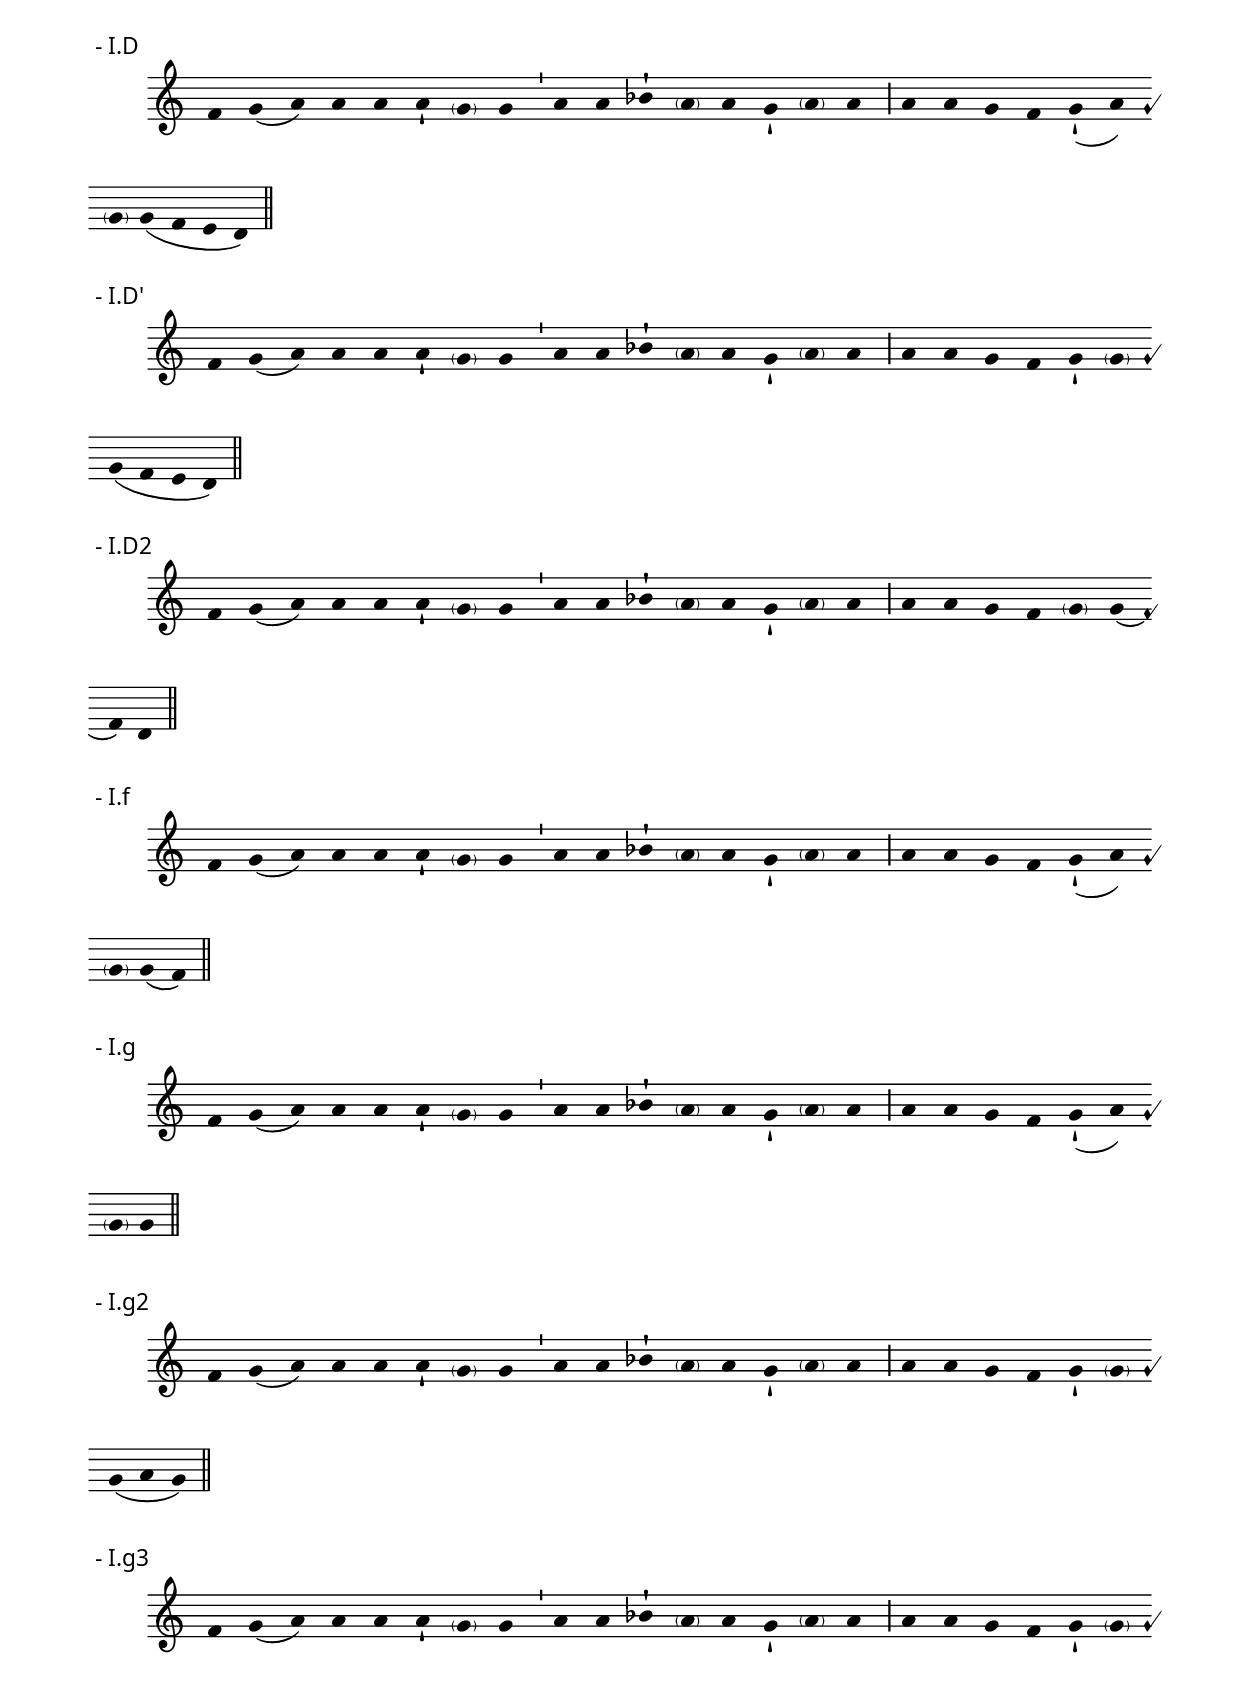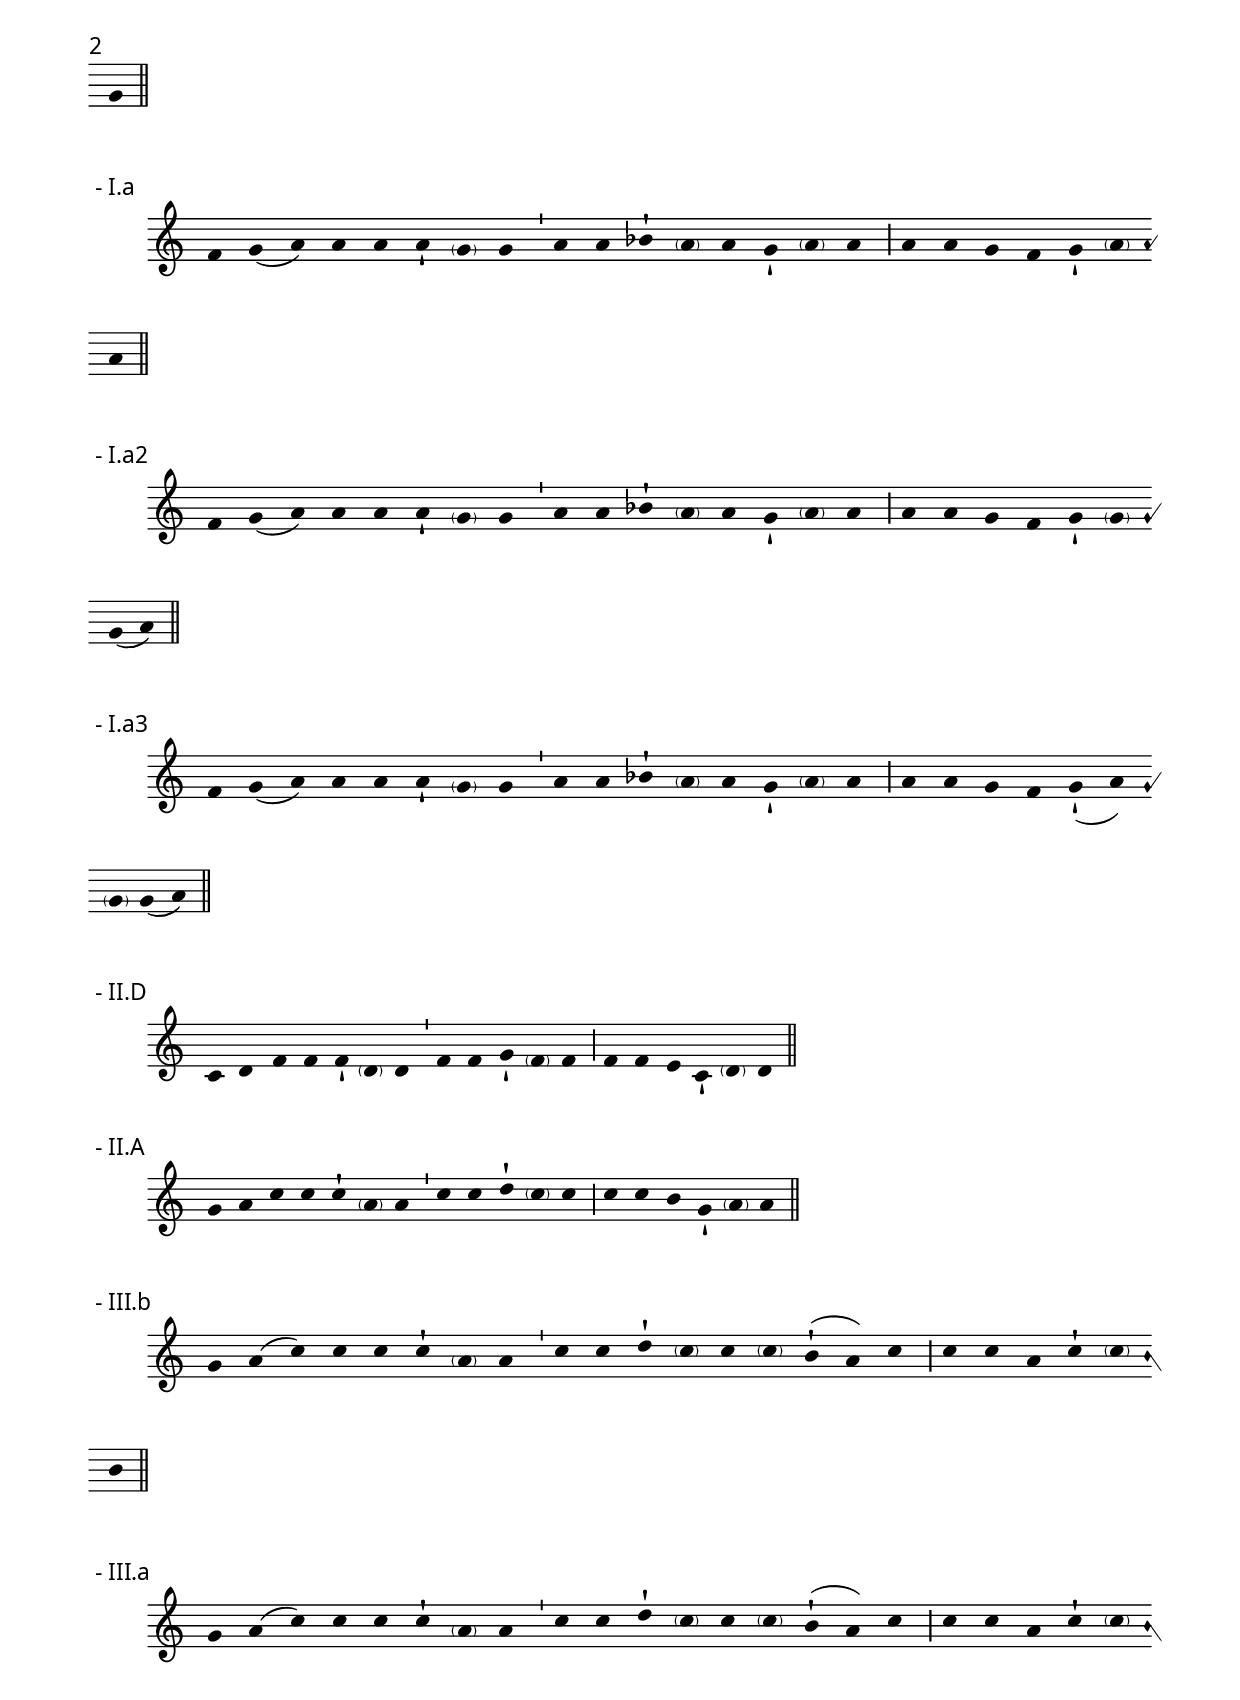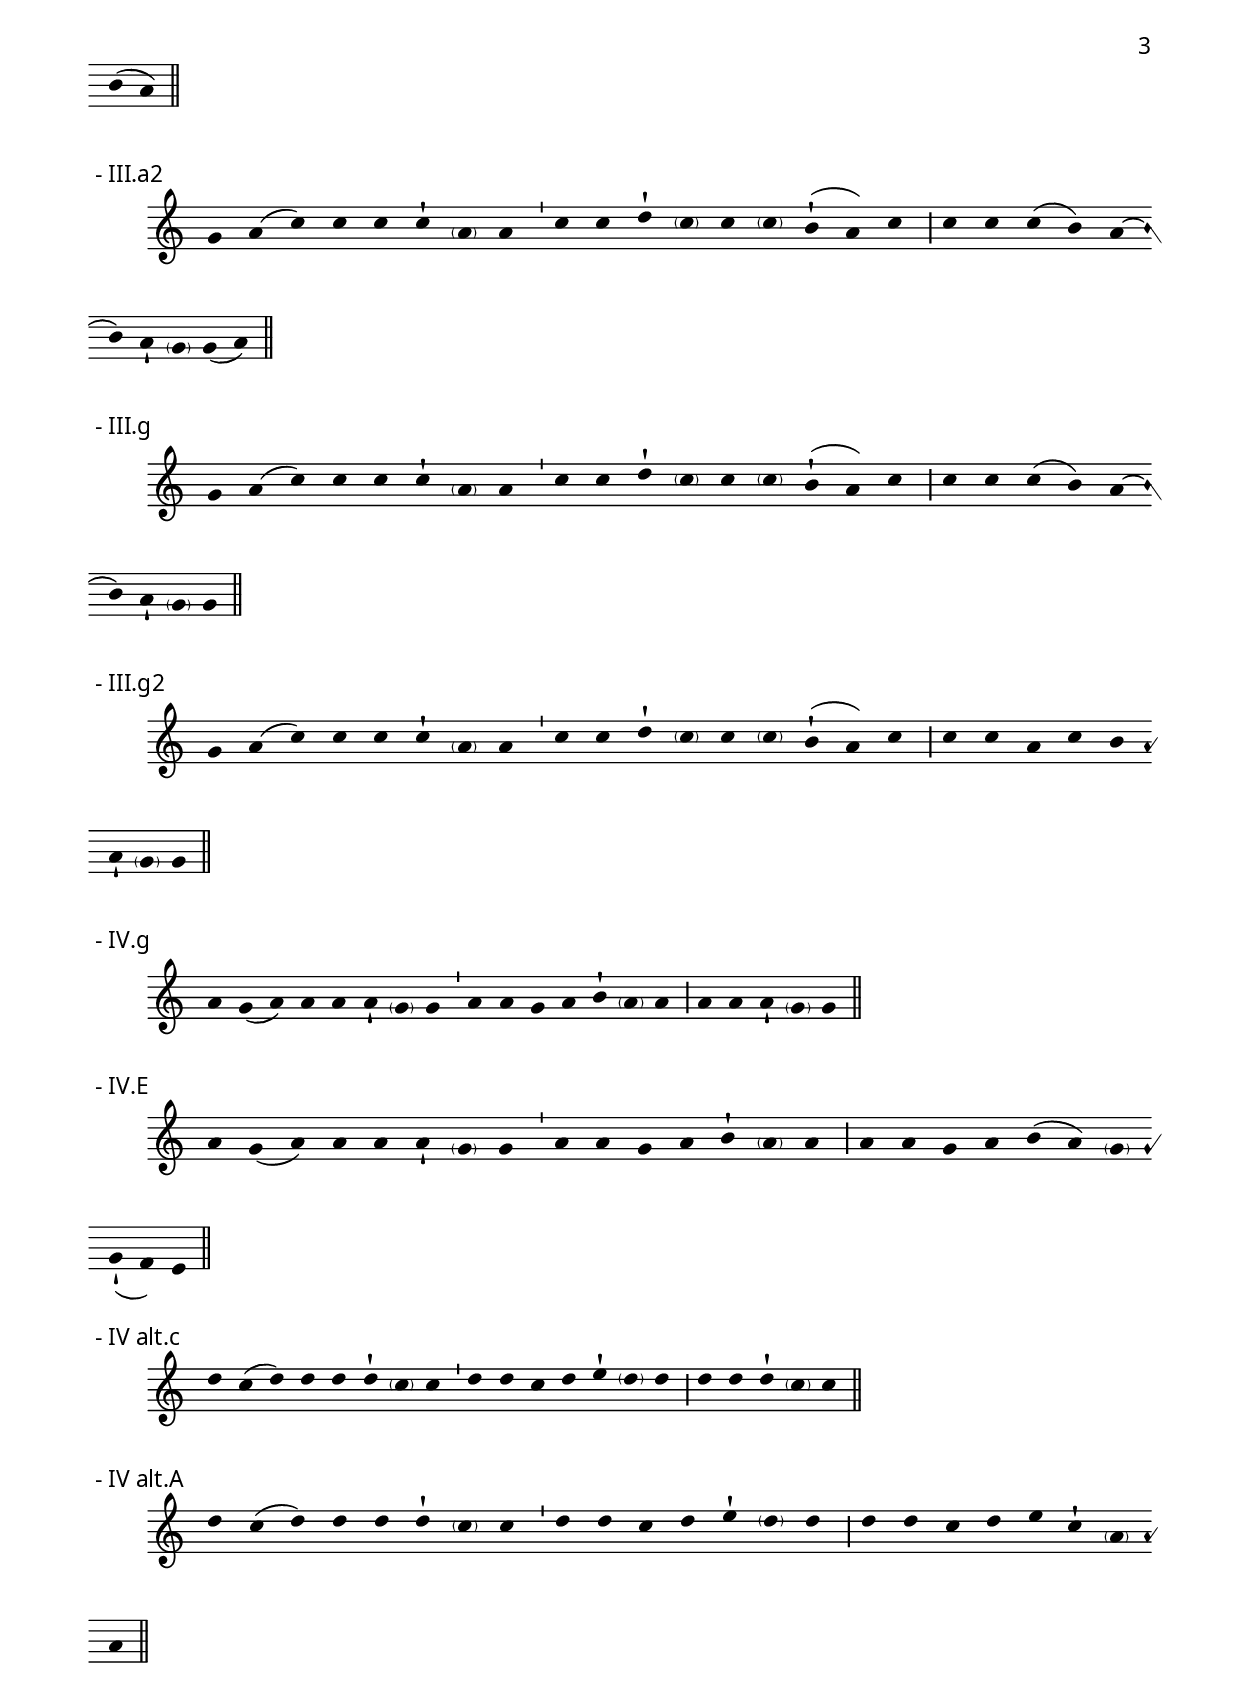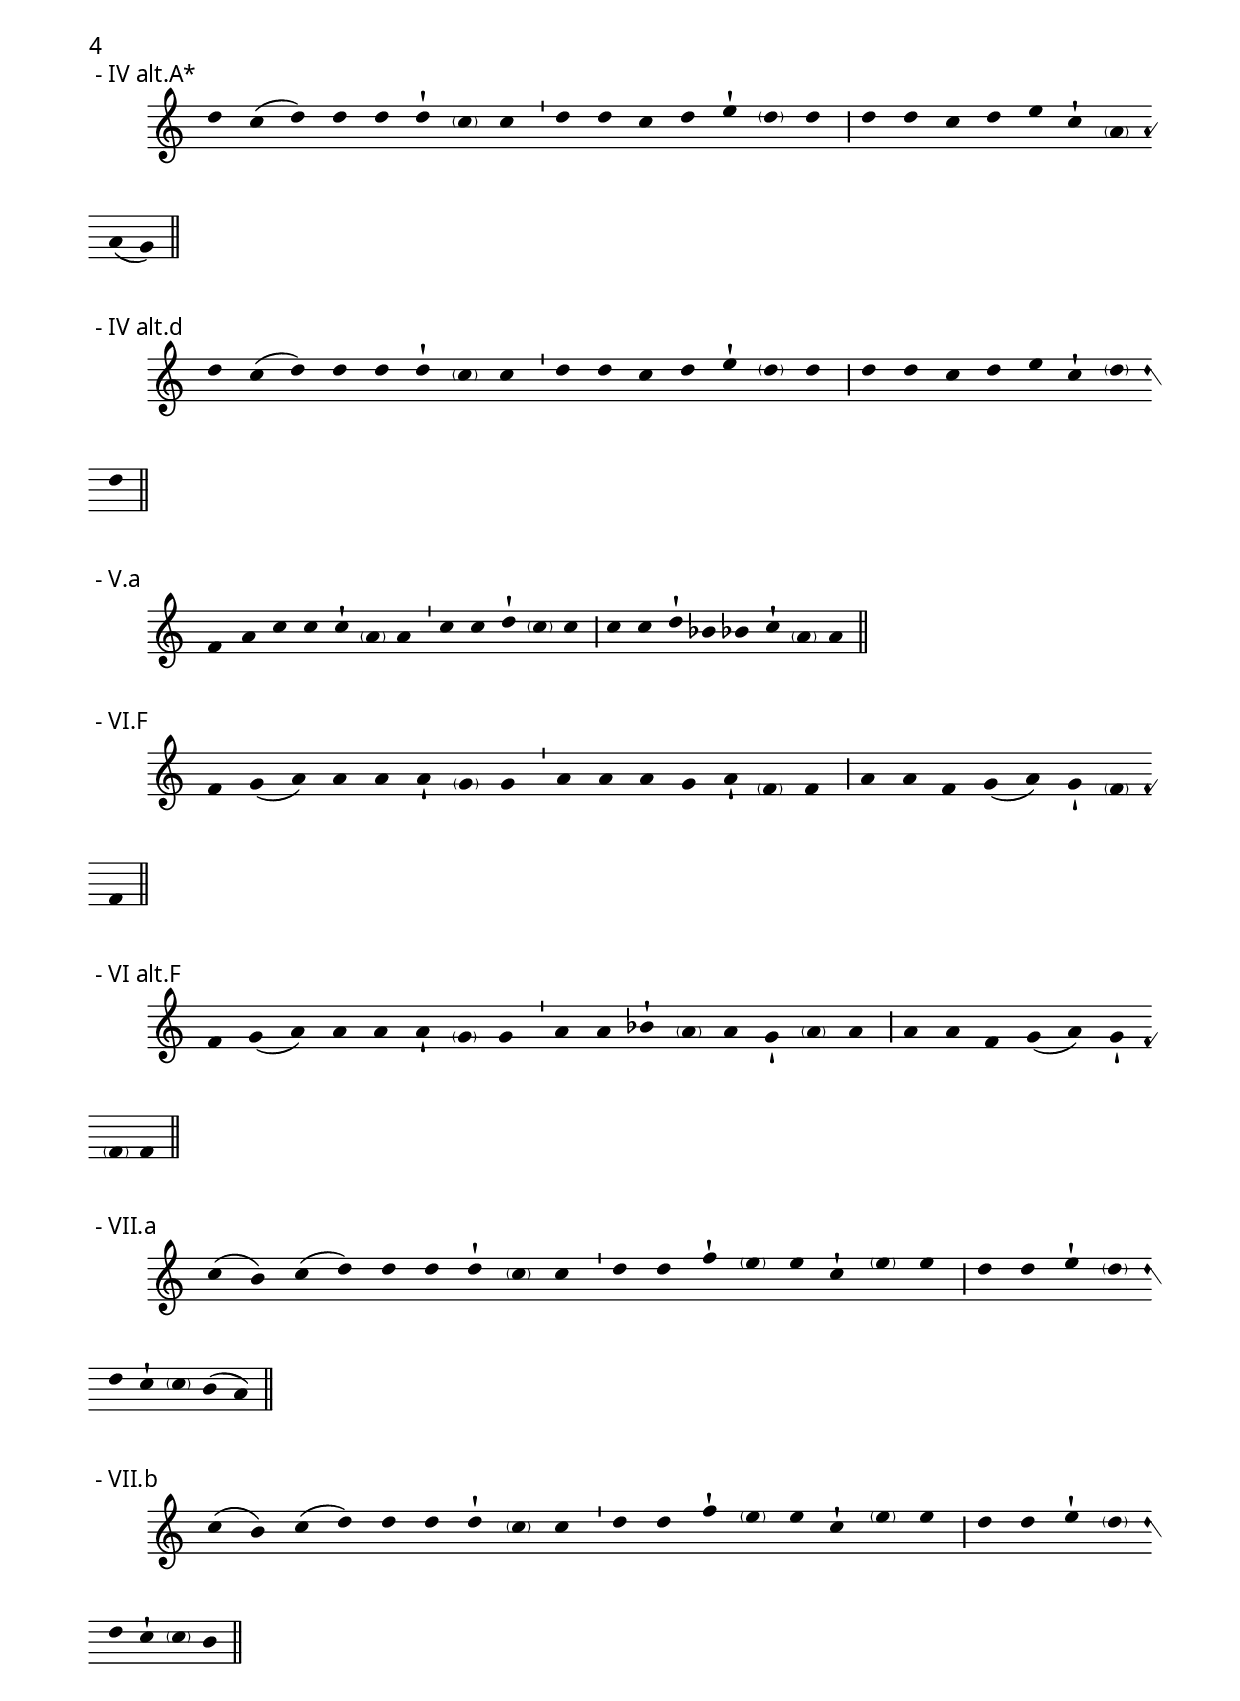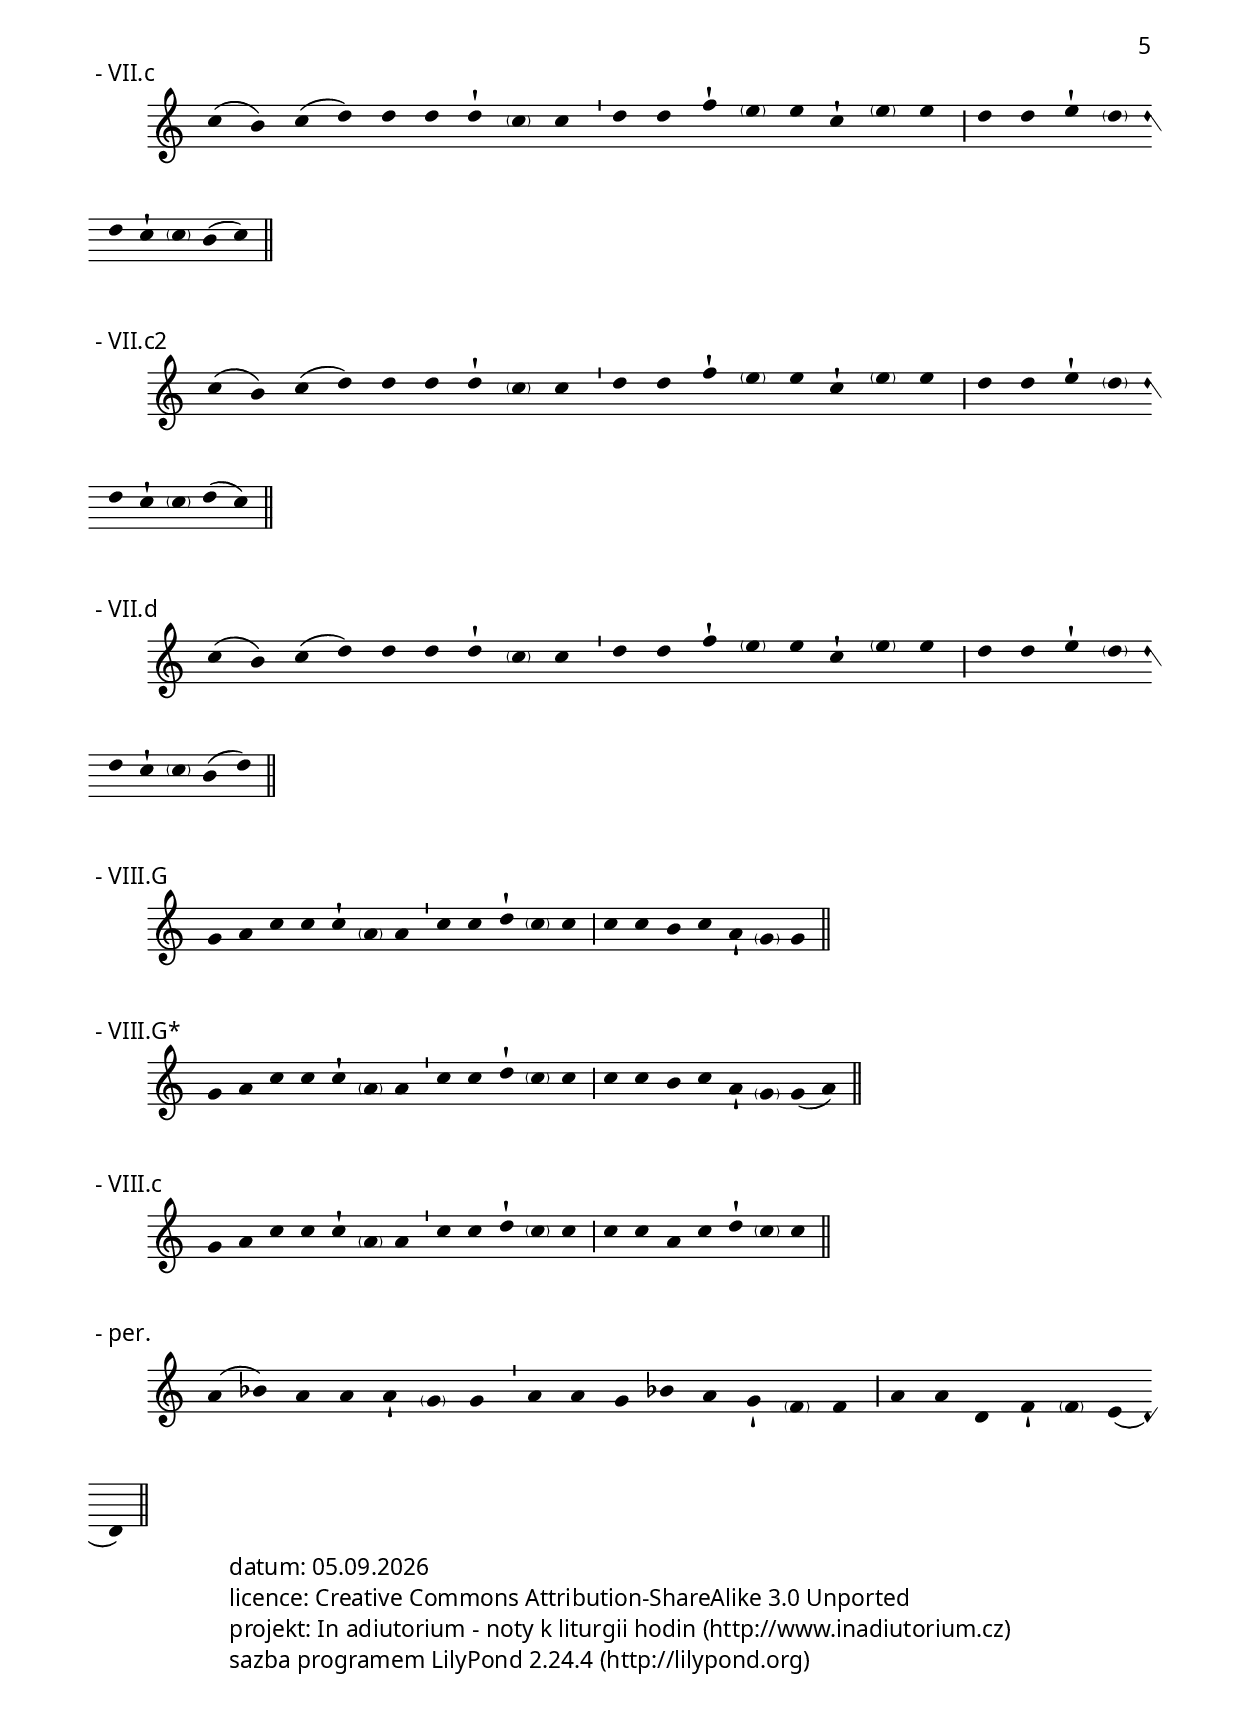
\version "2.19.4"
\include "spolecne.ly"

\score{
  \relative c' {
    \choralniRezim
    f4 g( a)
    a4 a a-! \parenthesize g g \barMin
    a4 a bes-! \parenthesize a a g-! \parenthesize a a \barMaior
    a4 a g f g(-! a) \parenthesize g g( f e d) \barFinalis
  }
  \header {
    modus = "I"
    differentia = "D"
    id = "I-D"
    piece = \markup\sestavTitulekBezZalmu
  }
}
\score{
  \relative c' {
    \choralniRezim
    f4 g( a)
    a4 a a-! \parenthesize g g \barMin
    a4 a bes-! \parenthesize a a g-! \parenthesize a a \barMaior
    a4 a g f g-! \parenthesize g g( f e d) \barFinalis
  }
  \header {
    modus = "I"
    differentia = "D'"
    id = "I-D'"
    piece = \markup\sestavTitulekBezZalmu
  }
}
\score{
  \relative c' {
    \choralniRezim
    f4 g( a)
    a4 a a-! \parenthesize g g \barMin
    a4 a bes-! \parenthesize a a g-! \parenthesize a a \barMaior
    a4 a g f \parenthesize g g( f) d \barFinalis
  }
  \header {
    modus = "I"
    differentia = "D2"
    id = "I-D2"
    piece = \markup\sestavTitulekBezZalmu
  }
}
\score{
  \relative c' {
    \choralniRezim
    f4 g( a)
    a4 a a-! \parenthesize g g \barMin
    a4 a bes-! \parenthesize a a g-! \parenthesize a a \barMaior
    a4 a g f g(-! a) \parenthesize g g( f) \barFinalis
  }
  \header {
    modus = "I"
    differentia = "f"
    id = "I-f"
    piece = \markup\sestavTitulekBezZalmu
  }
}
\score{
  \relative c' {
    \choralniRezim
    f4 g( a)
    a4 a a-! \parenthesize g g \barMin
    a4 a bes-! \parenthesize a a g-! \parenthesize a a \barMaior
    a4 a g f g(-! a) \parenthesize g g \barFinalis
  }
  \header {
    modus = "I"
    differentia = "g"
    id = "I-g"
    piece = \markup\sestavTitulekBezZalmu
  }
}
\score{
  \relative c' {
    \choralniRezim
    f4 g( a)
    a4 a a-! \parenthesize g g \barMin
    a4 a bes-! \parenthesize a a g-! \parenthesize a a \barMaior
    a4 a g f g-! \parenthesize g g( a g) \barFinalis
  }
  \header {
    modus = "I"
    differentia = "g2"
    id = "I-g2"
    piece = \markup\sestavTitulekBezZalmu
  }
}
\score{
  \relative c' {
    \choralniRezim
    f4 g( a)
    a4 a a-! \parenthesize g g \barMin
    a4 a bes-! \parenthesize a a g-! \parenthesize a a \barMaior
    a4 a g f g-! \parenthesize g g \barFinalis
  }
  \header {
    modus = "I"
    differentia = "g3"
    id = "I-g3"
    piece = \markup\sestavTitulekBezZalmu
  }
}
\score{
  \relative c' {
    \choralniRezim
    f4 g( a)
    a4 a a-! \parenthesize g g \barMin
    a4 a bes-! \parenthesize a a g-! \parenthesize a a \barMaior
    a4 a g f g-! \parenthesize a a \barFinalis
  }
  \header {
    modus = "I"
    differentia = "a"
    id = "I-a"
    piece = \markup\sestavTitulekBezZalmu
  }
}
\score{
  \relative c' {
    \choralniRezim
    f4 g( a)
    a4 a a-! \parenthesize g g \barMin
    a4 a bes-! \parenthesize a a g-! \parenthesize a a \barMaior
    a4 a g f g-! \parenthesize g g( a) \barFinalis
  }
  \header {
    modus = "I"
    differentia = "a2"
    id = "I-a2"
    piece = \markup\sestavTitulekBezZalmu
  }
}
\score{
  \relative c' {
    \choralniRezim
    f4 g( a)
    a4 a a-! \parenthesize g g \barMin
    a4 a bes-! \parenthesize a a g-! \parenthesize a a \barMaior
    a4 a g f g(-! a) \parenthesize g g( a) \barFinalis
  }
  \header {
    modus = "I"
    differentia = "a3"
    id = "I-a3"
    piece = \markup\sestavTitulekBezZalmu
  }
}

\score{
  \relative c' {
    \choralniRezim
    c4 d
    f4 f f-! \parenthesize d d \barMin
    f4 f g-! \parenthesize f f \barMaior
    f4 f e c-! \parenthesize d d \barFinalis
  }
  \header {
    modus = "II"
    differentia = "D"
    id = "II-D"
    piece = \markup\sestavTitulekBezZalmu
  }
}

\score{
  \relative c'' {
    \choralniRezim
    g4 a
    c4 c c-! \parenthesize a a \barMin
    c4 c d-! \parenthesize c c \barMaior
    c4 c b g-! \parenthesize a a \barFinalis
  }
  \header {
    modus = "II"
    differentia = "A"
    id = "II-A"
    piece = \markup\sestavTitulekBezZalmu
  }
}

\score{
  \relative c'' {
    \choralniRezim
    g4 a( c)
    c4 c c-! \parenthesize a a \barMin
    c4 c d-! \parenthesize c c \parenthesize c b(-! a) c \barMaior
    c4 c a c-! \parenthesize c b \barFinalis
  }
  \header {
    modus = "III"
    differentia = "b"
    id = "III-b"
    piece = \markup\sestavTitulekBezZalmu
  }
}
\score{
  \relative c'' {
    \choralniRezim
    g4 a( c)
    c4 c c-! \parenthesize a a \barMin
    c4 c d-! \parenthesize c c \parenthesize c b(-! a) c \barMaior
    c4 c a c-! \parenthesize c b( a) \barFinalis
  }
  \header {
    modus = "III"
    differentia = "a"
    id = "III-a"
    piece = \markup\sestavTitulekBezZalmu
  }
}
\score{
  \relative c'' {
    \choralniRezim
    g4 a( c)
    c4 c c-! \parenthesize a a \barMin
    c4 c d-! \parenthesize c c \parenthesize c b(-! a) c \barMaior
    c4 c c( b) a( b) a-! \parenthesize g g( a) \barFinalis
  }
  \header {
    modus = "III"
    differentia = "a2"
    id = "III-a2"
    piece = \markup\sestavTitulekBezZalmu
  }
}
\score{
  \relative c'' {
    \choralniRezim
    g4 a( c)
    c4 c c-! \parenthesize a a \barMin
    c4 c d-! \parenthesize c c \parenthesize c b(-! a) c \barMaior
    c4 c c( b) a( b) a-! \parenthesize g g \barFinalis
  }
  \header {
    modus = "III"
    differentia = "g"
    id = "III-g"
    piece = \markup\sestavTitulekBezZalmu
  }
}
\score{
  \relative c'' {
    \choralniRezim
    g4 a( c)
    c4 c c-! \parenthesize a a \barMin
    c4 c d-! \parenthesize c c \parenthesize c b(-! a) c \barMaior
    c4 c a c b a-! \parenthesize g g \barFinalis
  }
  \header {
    modus = "III"
    differentia = "g2"
    id = "III-g2"
    piece = \markup\sestavTitulekBezZalmu
  }
}

\score{
  \relative c'' {
    \choralniRezim
    a4 g( a)
    a4 a a-! \parenthesize g g \barMin
    a4 a g a b-! \parenthesize a a \barMaior
    a4 a a-! \parenthesize g g \barFinalis
  }
  \header {
    modus = "IV"
    differentia = "g"
    id = "IV-g"
    piece = \markup\sestavTitulekBezZalmu
  }
}
\score{
  \relative c'' {
    \choralniRezim
    a4 g( a)
    a4 a a-! \parenthesize g g \barMin
    a4 a g a b-! \parenthesize a a \barMaior
    a4 a g a b( a) \parenthesize g g(-! f) e \barFinalis
  }
  \header {
    modus = "IV"
    differentia = "E"
    id = "IV-E"
    piece = \markup\sestavTitulekBezZalmu
  }
}

\score{
  \relative c'' {
    \choralniRezim
    d4 c( d)
    d4 d d-! \parenthesize c c \barMin
    d4 d c d e-! \parenthesize d d \barMaior
    d4 d d-! \parenthesize c c \barFinalis
  }
  \header {
    modus = "IV alt"
    differentia = "c"
    id = "IValt-c"
    piece = \markup\sestavTitulekBezZalmu
  }
}
\score{
  \relative c'' {
    \choralniRezim
    d4 c( d)
    d4 d d-! \parenthesize c c \barMin
    d4 d c d e-! \parenthesize d d \barMaior
    d4 d c d e c-! \parenthesize a a \barFinalis
  }
  \header {
    modus = "IV alt"
    differentia = "A"
    id = "IValt-A"
    piece = \markup\sestavTitulekBezZalmu
  }
}
\score{
  \relative c'' {
    \choralniRezim
    d4 c( d)
    d4 d d-! \parenthesize c c \barMin
    d4 d c d e-! \parenthesize d d \barMaior
    d4 d c d e c-! \parenthesize a a( g) \barFinalis
  }
  \header {
    modus = "IV alt"
    differentia = "A*"
    id = "IValt-A*"
    piece = \markup\sestavTitulekBezZalmu
  }
}
\score{
  \relative c'' {
    \choralniRezim
    d4 c( d)
    d4 d d-! \parenthesize c c \barMin
    d4 d c d e-! \parenthesize d d \barMaior
    d4 d c d e c-! \parenthesize d d \barFinalis
  }
  \header {
    modus = "IV alt"
    differentia = "d"
    id = "IValt-d"
    piece = \markup\sestavTitulekBezZalmu
  }
}

\score{
  \relative c' {
    \choralniRezim
    f4 a
    c4 c c-! \parenthesize a a \barMin
    c4 c d-! \parenthesize c c \barMaior
    c4 c d-! {bes} bes c-! \parenthesize a a \barFinalis
  }
  \header {
    modus = "V"
    differentia = "a"
    id = "V-a"
    piece = \markup\sestavTitulekBezZalmu
  }
}

\score{
  \relative c' {
    \choralniRezim
    f4 g( a)
    a4 a a-! \parenthesize g g \barMin
    a4 a a g a-! \parenthesize f f \barMaior
    a4 a f g( a) g-! \parenthesize f f \barFinalis
  }
  \header {
    modus = "VI"
    differentia = "F"
    id = "VI-F"
    piece = \markup\sestavTitulekBezZalmu
  }
}

\score{
  \relative c' {
    \choralniRezim
    f4 g( a)
    a4 a a-! \parenthesize g g \barMin
    a4 a bes-! \parenthesize a a g-! \parenthesize a a \barMaior
    a4 a f g( a) g-! \parenthesize f f \barFinalis
  }
  \header {
    modus = "VI alt"
    differentia = "F"
    id = "VI alt-F"
    piece = \markup\sestavTitulekBezZalmu
  }
}

\score{
  \relative c'' {
    \choralniRezim
    c4( b) c( d)
    d4 d d-! \parenthesize c c \barMin
    d4 d f-! \parenthesize e e c-! \parenthesize e e \barMaior
    d4 d e-! \parenthesize d d c-! \parenthesize c b( a) \barFinalis
  }
  \header {
    modus = "VII"
    differentia = "a"
    id = "VII-a"
    piece = \markup\sestavTitulekBezZalmu
  }
}
\score{
  \relative c'' {
    \choralniRezim
    c4( b) c( d)
    d4 d d-! \parenthesize c c \barMin
    d4 d f-! \parenthesize e e c-! \parenthesize e e \barMaior
    d4 d e-! \parenthesize d d c-! \parenthesize c b \barFinalis
  }
  \header {
    modus = "VII"
    differentia = "b"
    id = "VII-b"
    piece = \markup\sestavTitulekBezZalmu
  }
}
\score{
  \relative c'' {
    \choralniRezim
    c4( b) c( d)
    d4 d d-! \parenthesize c c \barMin
    d4 d f-! \parenthesize e e c-! \parenthesize e e \barMaior
    d4 d e-! \parenthesize d d c-! \parenthesize c b( c) \barFinalis
  }
  \header {
    modus = "VII"
    differentia = "c"
    id = "VII-c"
    piece = \markup\sestavTitulekBezZalmu
  }
}
\score{
  \relative c'' {
    \choralniRezim
    c4( b) c( d)
    d4 d d-! \parenthesize c c \barMin
    d4 d f-! \parenthesize e e c-! \parenthesize e e \barMaior
    d4 d e-! \parenthesize d d c-! \parenthesize c d( c) \barFinalis
  }
  \header {
    modus = "VII"
    differentia = "c2"
    id = "VII-c2"
    piece = \markup\sestavTitulekBezZalmu
  }
}
\score{
  \relative c'' {
    \choralniRezim
    c4( b) c( d)
    d4 d d-! \parenthesize c c \barMin
    d4 d f-! \parenthesize e e c-! \parenthesize e e \barMaior
    d4 d e-! \parenthesize d d c-! \parenthesize c b( d) \barFinalis
  }
  \header {
    modus = "VII"
    differentia = "d"
    id = "VII-d"
    piece = \markup\sestavTitulekBezZalmu
  }
}

\score{
  \relative c'' {
    \choralniRezim
    g4 a
    c4 c c-! \parenthesize a a \barMin
    c4 c d-! \parenthesize c c \barMaior
    c4 c b c a-! \parenthesize g g \barFinalis
  }
  \header {
    modus = "VIII"
    differentia = "G"
    id = "VIII-G"
    piece = \markup\sestavTitulekBezZalmu
  }
}
\score{
  \relative c'' {
    \choralniRezim
    g4 a
    c4 c c-! \parenthesize a a \barMin
    c4 c d-! \parenthesize c c \barMaior
    c4 c b c a-! \parenthesize g g( a) \barFinalis
  }
  \header {
    modus = "VIII"
    differentia = "G*"
    id = "VIII-G*"
    piece = \markup\sestavTitulekBezZalmu
  }
}
\score{
  \relative c'' {
    \choralniRezim
    g4 a
    c4 c c-! \parenthesize a a \barMin
    c4 c d-! \parenthesize c c \barMaior
    c4 c a c d-! \parenthesize c c \barFinalis
  }
  \header {
    modus = "VIII"
    differentia = "c"
    id = "VIII-c"
    piece = \markup\sestavTitulekBezZalmu
  }
}

\score{
  \relative c'' {
    \choralniRezim
    a4( bes)
    a4 a a-! \parenthesize g g \barMin
    a4 a g bes a g-! \parenthesize f f \barMaior
    a4 a d, f-! \parenthesize f e( d) \barFinalis
  }
  \header {
    modus = "per"
    differentia = ""
    id = "per"
    piece = \markup\sestavTitulekBezZalmu
  }
}

